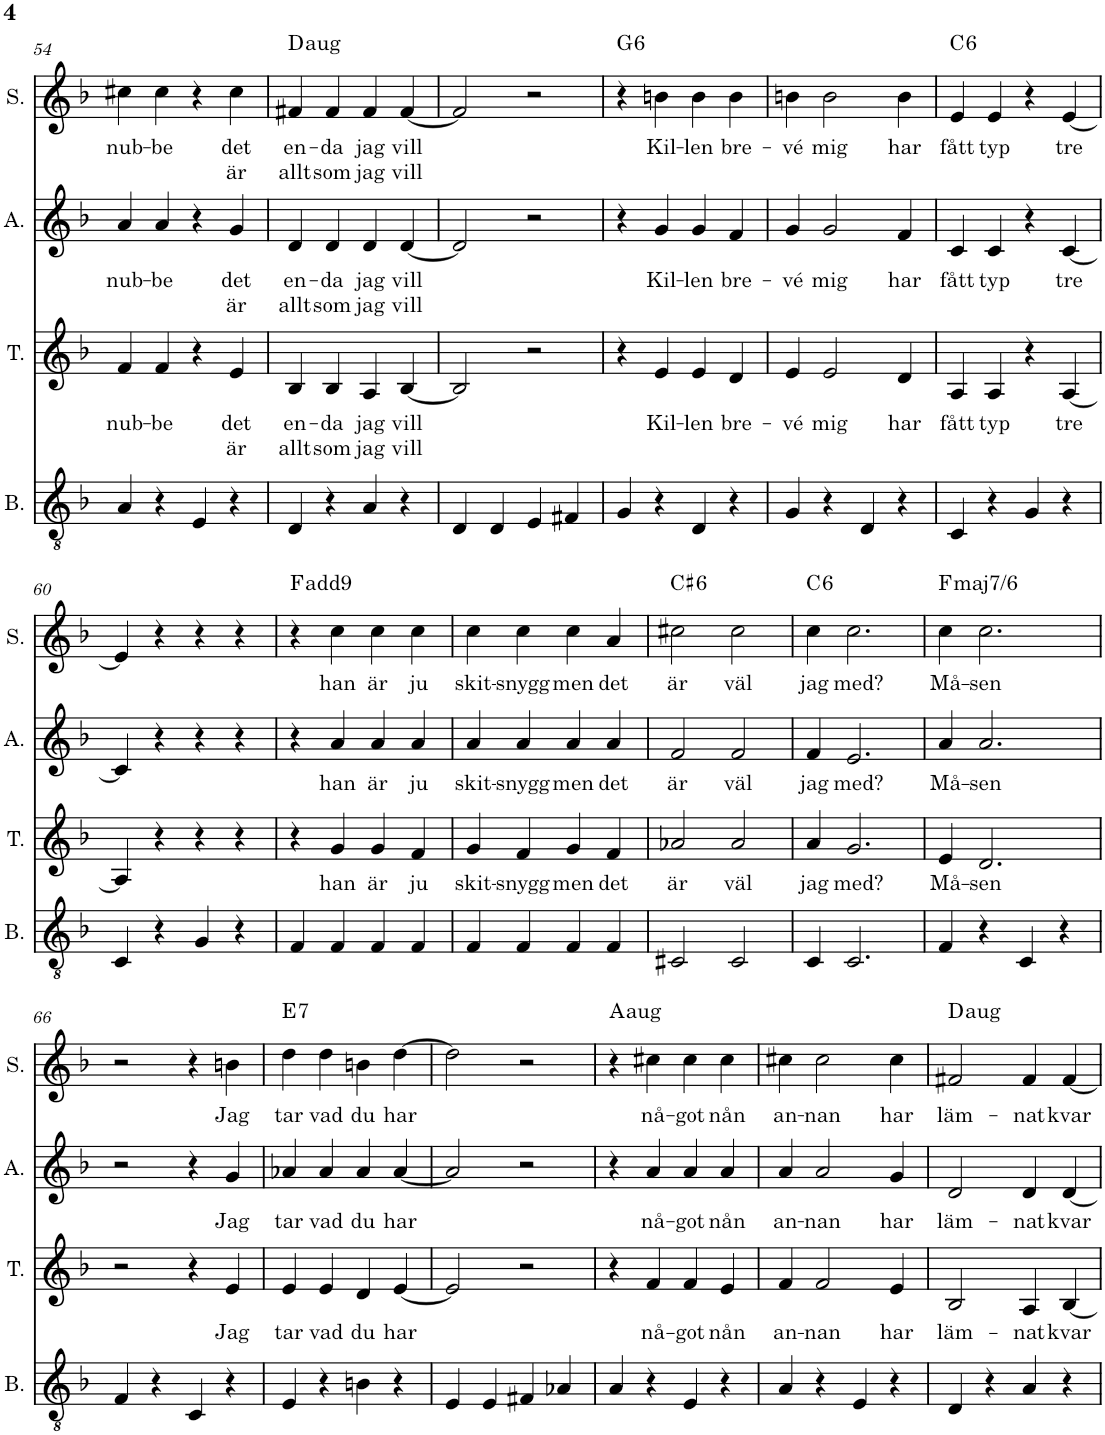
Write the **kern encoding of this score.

**kern	**kern	**text	**text	**kern	**text	**text	**kern	**text	**text	**harte
*part4	*part3	*part3	*part3	*part2	*part2	*part2	*part1	*part1	*part1	*part1
*staff4	*staff3	*staff3	*staff3	*staff2	*staff2	*staff2	*staff1	*staff1	*staff1	*
*I"Bass	*I"Tenor	*	*	*I"Alto	*	*	*I"Sopran	*	*	*
*I'B.	*I'T.	*	*	*I'A.	*	*	*I'S.	*	*	*
!!LO:PB:g=z
*clefGv2	*clefG2	*	*	*clefG2	*	*	*clefG2	*	*	*
*k[b-]	*k[b-]	*	*	*k[b-]	*	*	*k[b-]	*	*	*
*M4/4	*M4/4	*	*	*M4/4	*	*	*M4/4	*	*	*
=54	=54	=54	=54	=54	=54	=54	=54	=54	=54	=54
!	!	!LO:LY:b	!	!	!LO:LY:b	!	!	!LO:LY:b	!	!
4A/	4f/	nub-	.	4a/	nub-	.	4cc#X\	nub-	.	.
!	!	!LO:LY:b	!	!	!LO:LY:b	!	!	!LO:LY:b	!	!
4r	4f/	-be	.	4a/	-be	.	4cc#\	-be	.	.
4E/	4r	.	.	4r	.	.	4r	.	.	.
!	!	!LO:LY:b	!LO:LY:b	!	!LO:LY:b	!LO:LY:b	!	!LO:LY:b	!LO:LY:b	!
4r	4e/	det	är	4g/	det	är	4cc#\	det	är	.
=55	=55	=55	=55	=55	=55	=55	=55	=55	=55	=55
!	!	!LO:LY:b	!LO:LY:b	!	!LO:LY:b	!LO:LY:b	!	!LO:LY:b	!LO:LY:b	!LO:H:kt=aug
4D/	4B-/	en-	allt	4d/	en-	allt	4f#X/	en-	allt	D:aug
!	!	!LO:LY:b	!LO:LY:b	!	!LO:LY:b	!LO:LY:b	!	!LO:LY:b	!LO:LY:b	!
4r	4B-/	-da	som	4d/	-da	som	4f#/	-da	som	.
!	!	!LO:LY:b	!LO:LY:b	!	!LO:LY:b	!LO:LY:b	!	!LO:LY:b	!LO:LY:b	!
4A/	4A/	jag	jag	4d/	jag	jag	4f#/	jag	jag	.
!	!	!LO:LY:b	!LO:LY:b	!	!LO:LY:b	!LO:LY:b	!	!LO:LY:b	!LO:LY:b	!
4r	[4B-/	vill	vill	[4d/	vill	vill	[4f#/	vill	vill	.
=56	=56	=56	=56	=56	=56	=56	=56	=56	=56	=56
4D/	2B-/]	.	.	2d/]	.	.	2f#/]	.	.	.
4D/	.	.	.	.	.	.	.	.	.	.
4E/	2r	.	.	2r	.	.	2r	.	.	.
4F#X/	.	.	.	.	.	.	.	.	.	.
=57	=57	=57	=57	=57	=57	=57	=57	=57	=57	=57
!	!	!	!	!	!	!	!	!	!	!LO:H:kt=6
4G/	4r	.	.	4r	.	.	4r	.	.	G:maj6
!	!	!LO:LY:b	!	!	!LO:LY:b	!	!	!LO:LY:b	!	!
4r	4e/	Kil-	.	4g/	Kil-	.	4bn\	Kil-	.	.
!	!	!LO:LY:b	!	!	!LO:LY:b	!	!	!LO:LY:b	!	!
4D/	4e/	-len	.	4g/	-len	.	4b\	-len	.	.
!	!	!LO:LY:b	!	!	!LO:LY:b	!	!	!LO:LY:b	!	!
4r	4d/	bre-	.	4f/	bre-	.	4b\	bre-	.	.
=58	=58	=58	=58	=58	=58	=58	=58	=58	=58	=58
!	!	!LO:LY:b	!	!	!LO:LY:b	!	!	!LO:LY:b	!	!
4G/	4e/	-vé	.	4g/	-vé	.	4bn\	-vé	.	.
!	!	!LO:LY:b	!	!	!LO:LY:b	!	!	!LO:LY:b	!	!
4r	2e/	mig	.	2g/	mig	.	2b\	mig	.	.
4D/	.	.	.	.	.	.	.	.	.	.
!	!	!LO:LY:b	!	!	!LO:LY:b	!	!	!LO:LY:b	!	!
4r	4d/	har	.	4f/	har	.	4b\	har	.	.
=59	=59	=59	=59	=59	=59	=59	=59	=59	=59	=59
!	!	!LO:LY:b	!	!	!LO:LY:b	!	!	!LO:LY:b	!	!LO:H:kt=6
4C/	4A/	fått	.	4c/	fått	.	4e/	fått	.	C:maj6
!	!	!LO:LY:b	!	!	!LO:LY:b	!	!	!LO:LY:b	!	!
4r	4A/	typ	.	4c/	typ	.	4e/	typ	.	.
4G/	4r	.	.	4r	.	.	4r	.	.	.
!	!	!LO:LY:b	!	!	!LO:LY:b	!	!	!LO:LY:b	!	!
4r	[4A/	tre	.	[4c/	tre	.	[4e/	tre	.	.
!!LO:LB:g=z
=60	=60	=60	=60	=60	=60	=60	=60	=60	=60	=60
4C/	4A/]	.	.	4c/]	.	.	4e/]	.	.	.
4r	4r	.	.	4r	.	.	4r	.	.	.
4G/	4r	.	.	4r	.	.	4r	.	.	.
4r	4r	.	.	4r	.	.	4r	.	.	.
=61	=61	=61	=61	=61	=61	=61	=61	=61	=61	=61
4F/	4r	.	.	4r	.	.	4r	.	.	F:maj(9)
!	!	!LO:LY:b	!	!	!LO:LY:b	!	!	!LO:LY:b	!	!
4F/	4g/	han	.	4a/	han	.	4cc\	han	.	.
!	!	!LO:LY:b	!	!	!LO:LY:b	!	!	!LO:LY:b	!	!
4F/	4g/	är	.	4a/	är	.	4cc\	är	.	.
!	!	!LO:LY:b	!	!	!LO:LY:b	!	!	!LO:LY:b	!	!
4F/	4f/	ju	.	4a/	ju	.	4cc\	ju	.	.
=62	=62	=62	=62	=62	=62	=62	=62	=62	=62	=62
!	!	!LO:LY:b	!	!	!LO:LY:b	!	!	!LO:LY:b	!	!
4F/	4g/	skit-	.	4a/	skit-	.	4cc\	skit-	.	.
!	!	!LO:LY:b	!	!	!LO:LY:b	!	!	!LO:LY:b	!	!
4F/	4f/	-snygg	.	4a/	-snygg	.	4cc\	-snygg	.	.
!	!	!LO:LY:b	!	!	!LO:LY:b	!	!	!LO:LY:b	!	!
4F/	4g/	men	.	4a/	men	.	4cc\	men	.	.
!	!	!LO:LY:b	!	!	!LO:LY:b	!	!	!LO:LY:b	!	!
4F/	4f/	det	.	4a/	det	.	4a/	det	.	.
=63	=63	=63	=63	=63	=63	=63	=63	=63	=63	=63
!	!	!LO:LY:b	!	!	!LO:LY:b	!	!	!LO:LY:b	!	!LO:H:kt=6
2C#X/	2a-X/	är	.	2f/	är	.	2cc#X\	är	.	C#:maj6
!	!	!LO:LY:b	!	!	!LO:LY:b	!	!	!LO:LY:b	!	!
2C#/	2a-/	väl	.	2f/	väl	.	2cc#\	väl	.	.
=64	=64	=64	=64	=64	=64	=64	=64	=64	=64	=64
!	!	!LO:LY:b	!	!	!LO:LY:b	!	!	!LO:LY:b	!	!LO:H:kt=6
4C/	4a/	jag	.	4f/	jag	.	4cc\	jag	.	C:maj6
!	!	!LO:LY:b	!	!	!LO:LY:b	!	!	!LO:LY:b	!	!
2.C/	2.g/	med?	.	2.e/	med?	.	2.cc\	med?	.	.
=65	=65	=65	=65	=65	=65	=65	=65	=65	=65	=65
!	!	!LO:LY:b	!	!	!LO:LY:b	!	!	!LO:LY:b	!	!LO:H:kt=maj7/6
4F/	4e/	Må-	.	4a/	Må-	.	4cc\	Må-	.	F:maj
!	!	!LO:LY:b	!	!	!LO:LY:b	!	!	!LO:LY:b	!	!
4r	2.d/	-sen	.	2.a/	-sen	.	2.cc\	-sen	.	.
4C/	.	.	.	.	.	.	.	.	.	.
4r	.	.	.	.	.	.	.	.	.	.
!!LO:LB:g=z
=66	=66	=66	=66	=66	=66	=66	=66	=66	=66	=66
4F/	2r	.	.	2r	.	.	2r	.	.	.
4r	.	.	.	.	.	.	.	.	.	.
4C/	4r	.	.	4r	.	.	4r	.	.	.
!	!	!LO:LY:b	!	!	!LO:LY:b	!	!	!LO:LY:b	!	!
4r	4e/	Jag	.	4g/	Jag	.	4bn\	Jag	.	.
=67	=67	=67	=67	=67	=67	=67	=67	=67	=67	=67
!	!	!LO:LY:b	!	!	!LO:LY:b	!	!	!LO:LY:b	!	!LO:H:kt=7
4E/	4e/	tar	.	4a-X/	tar	.	4dd\	tar	.	E:7
!	!	!LO:LY:b	!	!	!LO:LY:b	!	!	!LO:LY:b	!	!
4r	4e/	vad	.	4a-/	vad	.	4dd\	vad	.	.
!	!	!LO:LY:b	!	!	!LO:LY:b	!	!	!LO:LY:b	!	!
4Bn\	4d/	du	.	4a-/	du	.	4bn\	du	.	.
!	!	!LO:LY:b	!	!	!LO:LY:b	!	!	!LO:LY:b	!	!
4r	[4e/	har	.	[4a-/	har	.	[4dd\	har	.	.
=68	=68	=68	=68	=68	=68	=68	=68	=68	=68	=68
4E/	2e/]	.	.	2a-/]	.	.	2dd\]	.	.	.
4E/	.	.	.	.	.	.	.	.	.	.
4F#X/	2r	.	.	2r	.	.	2r	.	.	.
4A-X/	.	.	.	.	.	.	.	.	.	.
=69	=69	=69	=69	=69	=69	=69	=69	=69	=69	=69
!	!	!	!	!	!	!	!	!	!	!LO:H:kt=aug
4A/	4r	.	.	4r	.	.	4r	.	.	A:aug
!	!	!LO:LY:b	!	!	!LO:LY:b	!	!	!LO:LY:b	!	!
4r	4f/	nå-	.	4a/	nå-	.	4cc#X\	nå-	.	.
!	!	!LO:LY:b	!	!	!LO:LY:b	!	!	!LO:LY:b	!	!
4E/	4f/	-got	.	4a/	-got	.	4cc#\	-got	.	.
!	!	!LO:LY:b	!	!	!LO:LY:b	!	!	!LO:LY:b	!	!
4r	4e/	nån	.	4a/	nån	.	4cc#\	nån	.	.
=70	=70	=70	=70	=70	=70	=70	=70	=70	=70	=70
!	!	!LO:LY:b	!	!	!LO:LY:b	!	!	!LO:LY:b	!	!
4A/	4f/	an-	.	4a/	an-	.	4cc#X\	an-	.	.
!	!	!LO:LY:b	!	!	!LO:LY:b	!	!	!LO:LY:b	!	!
4r	2f/	-nan	.	2a/	-nan	.	2cc#\	-nan	.	.
4E/	.	.	.	.	.	.	.	.	.	.
!	!	!LO:LY:b	!	!	!LO:LY:b	!	!	!LO:LY:b	!	!
4r	4e/	har	.	4g/	har	.	4cc#\	har	.	.
=71	=71	=71	=71	=71	=71	=71	=71	=71	=71	=71
!	!	!LO:LY:b	!	!	!LO:LY:b	!	!	!LO:LY:b	!	!LO:H:kt=aug
4D/	2B-/	läm-	.	2d/	läm-	.	2f#X/	läm-	.	D:aug
4r	.	.	.	.	.	.	.	.	.	.
!	!	!LO:LY:b	!	!	!LO:LY:b	!	!	!LO:LY:b	!	!
4A/	4A/	-nat	.	4d/	-nat	.	4f#/	-nat	.	.
!	!	!LO:LY:b	!	!	!LO:LY:b	!	!	!LO:LY:b	!	!
4r	[4B-/	kvar	.	[4d/	kvar	.	[4f#/	kvar	.	.
=	=	=	=	=	=	=	=	=	=	=
*-	*-	*-	*-	*-	*-	*-	*-	*-	*-	*-
